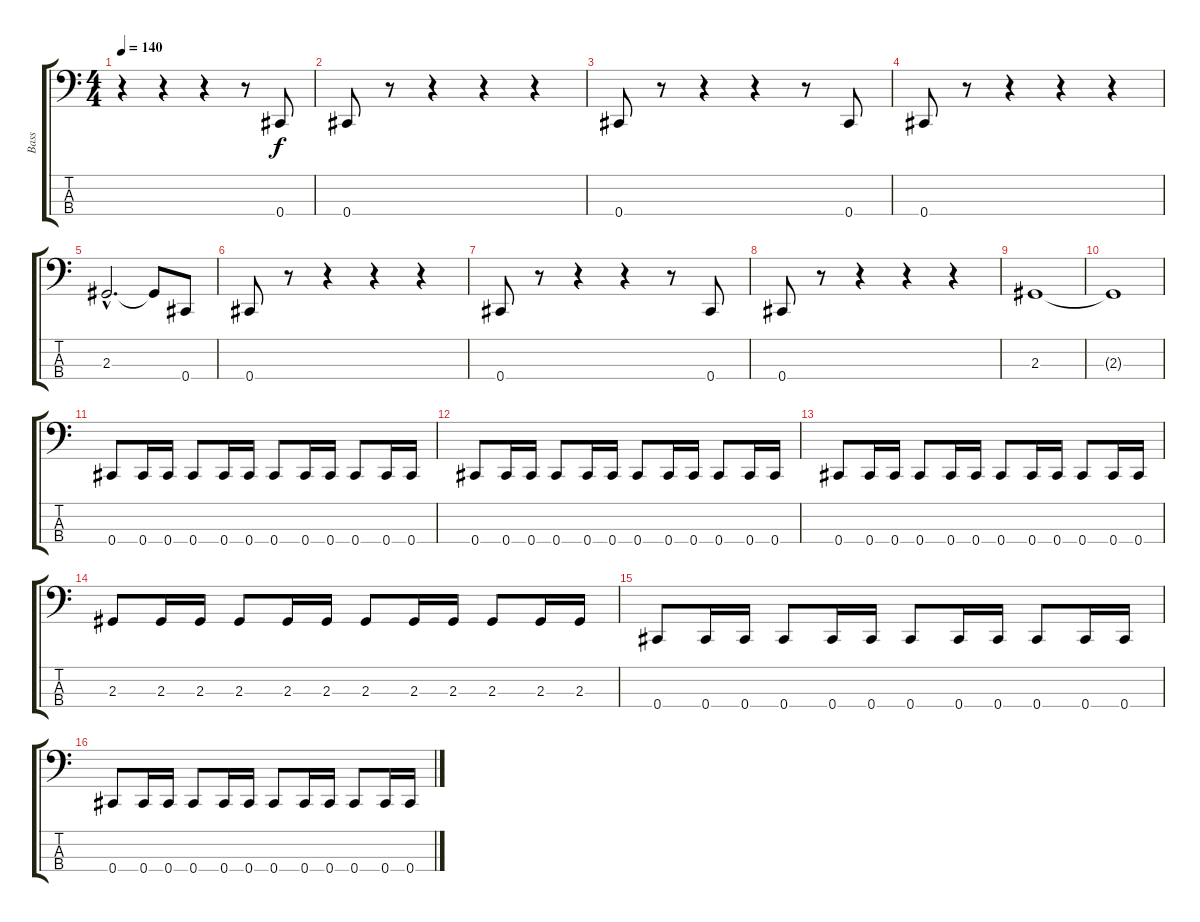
\track ("Bass" "Bass") {instrument electricbasspick}
\staff {score tabs}
\tuning (E2 B1 Gb1 Db1) {hide}
\ts (4 4)
\tempo 140
\clef f4
\ks c
r.4{dy f instrument electricbasspick} r.4 r.4 r.8 0.4.8 |
0.4.8 r.8 r.4 r.4 r.4 |
0.4.8 r.8 r.4 r.4 r.8 0.4.8 |
0.4.8 r.8 r.4 r.4 r.4 |
2.3{hac}.2{d} 2.3{t}.8 0.4.8 |
0.4.8 r.8 r.4 r.4 r.4 |
0.4.8 r.8 r.4 r.4 r.8 0.4.8 |
0.4.8 r.8 r.4 r.4 r.4 |
2.3.1 |
2.3{t}.1 |
0.4.8 0.4.16 0.4.16 0.4.8 0.4.16 0.4.16 0.4.8 0.4.16 0.4.16 0.4.8 0.4.16 0.4.16 |
0.4.8 0.4.16 0.4.16 0.4.8 0.4.16 0.4.16 0.4.8 0.4.16 0.4.16 0.4.8 0.4.16 0.4.16 |
0.4.8 0.4.16 0.4.16 0.4.8 0.4.16 0.4.16 0.4.8 0.4.16 0.4.16 0.4.8 0.4.16 0.4.16 |
2.3.8 2.3.16 2.3.16 2.3.8 2.3.16 2.3.16 2.3.8 2.3.16 2.3.16 2.3.8 2.3.16 2.3.16 |
0.4.8 0.4.16 0.4.16 0.4.8 0.4.16 0.4.16 0.4.8 0.4.16 0.4.16 0.4.8 0.4.16 0.4.16 |
0.4.8 0.4.16 0.4.16 0.4.8 0.4.16 0.4.16 0.4.8 0.4.16 0.4.16 0.4.8 0.4.16 0.4.16
